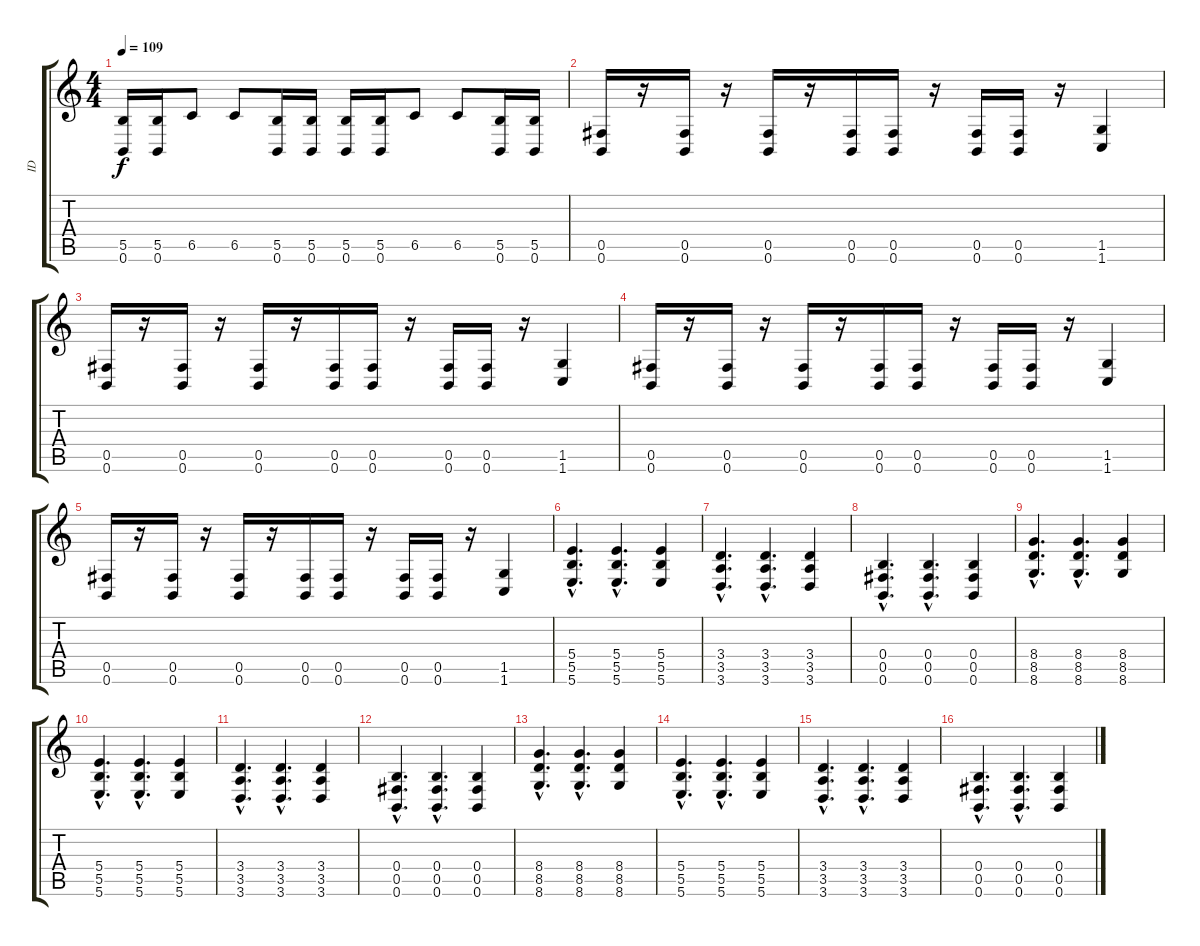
\track ("ID" "ID") {instrument overdrivenguitar}
\staff {score tabs}
\tuning (Db4 Ab3 E3 B2 Gb2 B1) {hide}
\ts (4 4)
\tempo 109
\clef g2
\ks c
(5.5 0.6).16{dy f} (5.5 0.6).16 6.5.8 6.5.8 (5.5 0.6).16 (5.5 0.6).16 (5.5 0.6).16 (5.5 0.6).16 6.5.8 6.5.8 (5.5 0.6).16 (5.5 0.6).16 |
(0.5 0.6).16 r.16 (0.5 0.6).16 r.16 (0.5 0.6).16 r.16 (0.5 0.6).16 (0.5 0.6).16 r.16 (0.5 0.6).16 (0.5 0.6).16 r.16 (1.5 1.6).4 |
(0.5 0.6).16 r.16 (0.5 0.6).16 r.16 (0.5 0.6).16 r.16 (0.5 0.6).16 (0.5 0.6).16 r.16 (0.5 0.6).16 (0.5 0.6).16 r.16 (1.5 1.6).4 |
(0.5 0.6).16 r.16 (0.5 0.6).16 r.16 (0.5 0.6).16 r.16 (0.5 0.6).16 (0.5 0.6).16 r.16 (0.5 0.6).16 (0.5 0.6).16 r.16 (1.5 1.6).4 |
(0.5 0.6).16 r.16 (0.5 0.6).16 r.16 (0.5 0.6).16 r.16 (0.5 0.6).16 (0.5 0.6).16 r.16 (0.5 0.6).16 (0.5 0.6).16 r.16 (1.5 1.6).4 |
(5.4{hac} 5.5{hac} 5.6{hac}).4{d} (5.4{hac} 5.5{hac} 5.6{hac}).4{d} (5.4 5.5 5.6).4 |
(3.4{hac} 3.5{hac} 3.6{hac}).4{d} (3.4{hac} 3.5{hac} 3.6{hac}).4{d} (3.4 3.5 3.6).4 |
(0.4{hac} 0.5{hac} 0.6{hac}).4{d} (0.4{hac} 0.5{hac} 0.6{hac}).4{d} (0.4 0.5 0.6).4 |
(8.4{hac} 8.5{hac} 8.6{hac}).4{d} (8.4{hac} 8.5{hac} 8.6{hac}).4{d} (8.4 8.5 8.6).4 |
(5.4{hac} 5.5{hac} 5.6{hac}).4{d} (5.4{hac} 5.5{hac} 5.6{hac}).4{d} (5.4 5.5 5.6).4 |
(3.4{hac} 3.5{hac} 3.6{hac}).4{d} (3.4{hac} 3.5{hac} 3.6{hac}).4{d} (3.4 3.5 3.6).4 |
(0.4{hac} 0.5{hac} 0.6{hac}).4{d} (0.4{hac} 0.5{hac} 0.6{hac}).4{d} (0.4 0.5 0.6).4 |
(8.4{hac} 8.5{hac} 8.6{hac}).4{d} (8.4{hac} 8.5{hac} 8.6{hac}).4{d} (8.4 8.5 8.6).4 |
(5.4{hac} 5.5{hac} 5.6{hac}).4{d} (5.4{hac} 5.5{hac} 5.6{hac}).4{d} (5.4 5.5 5.6).4 |
(3.4{hac} 3.5{hac} 3.6{hac}).4{d} (3.4{hac} 3.5{hac} 3.6{hac}).4{d} (3.4 3.5 3.6).4 |
(0.4{hac} 0.5{hac} 0.6{hac}).4{d} (0.4{hac} 0.5{hac} 0.6{hac}).4{d} (0.4 0.5 0.6).4
